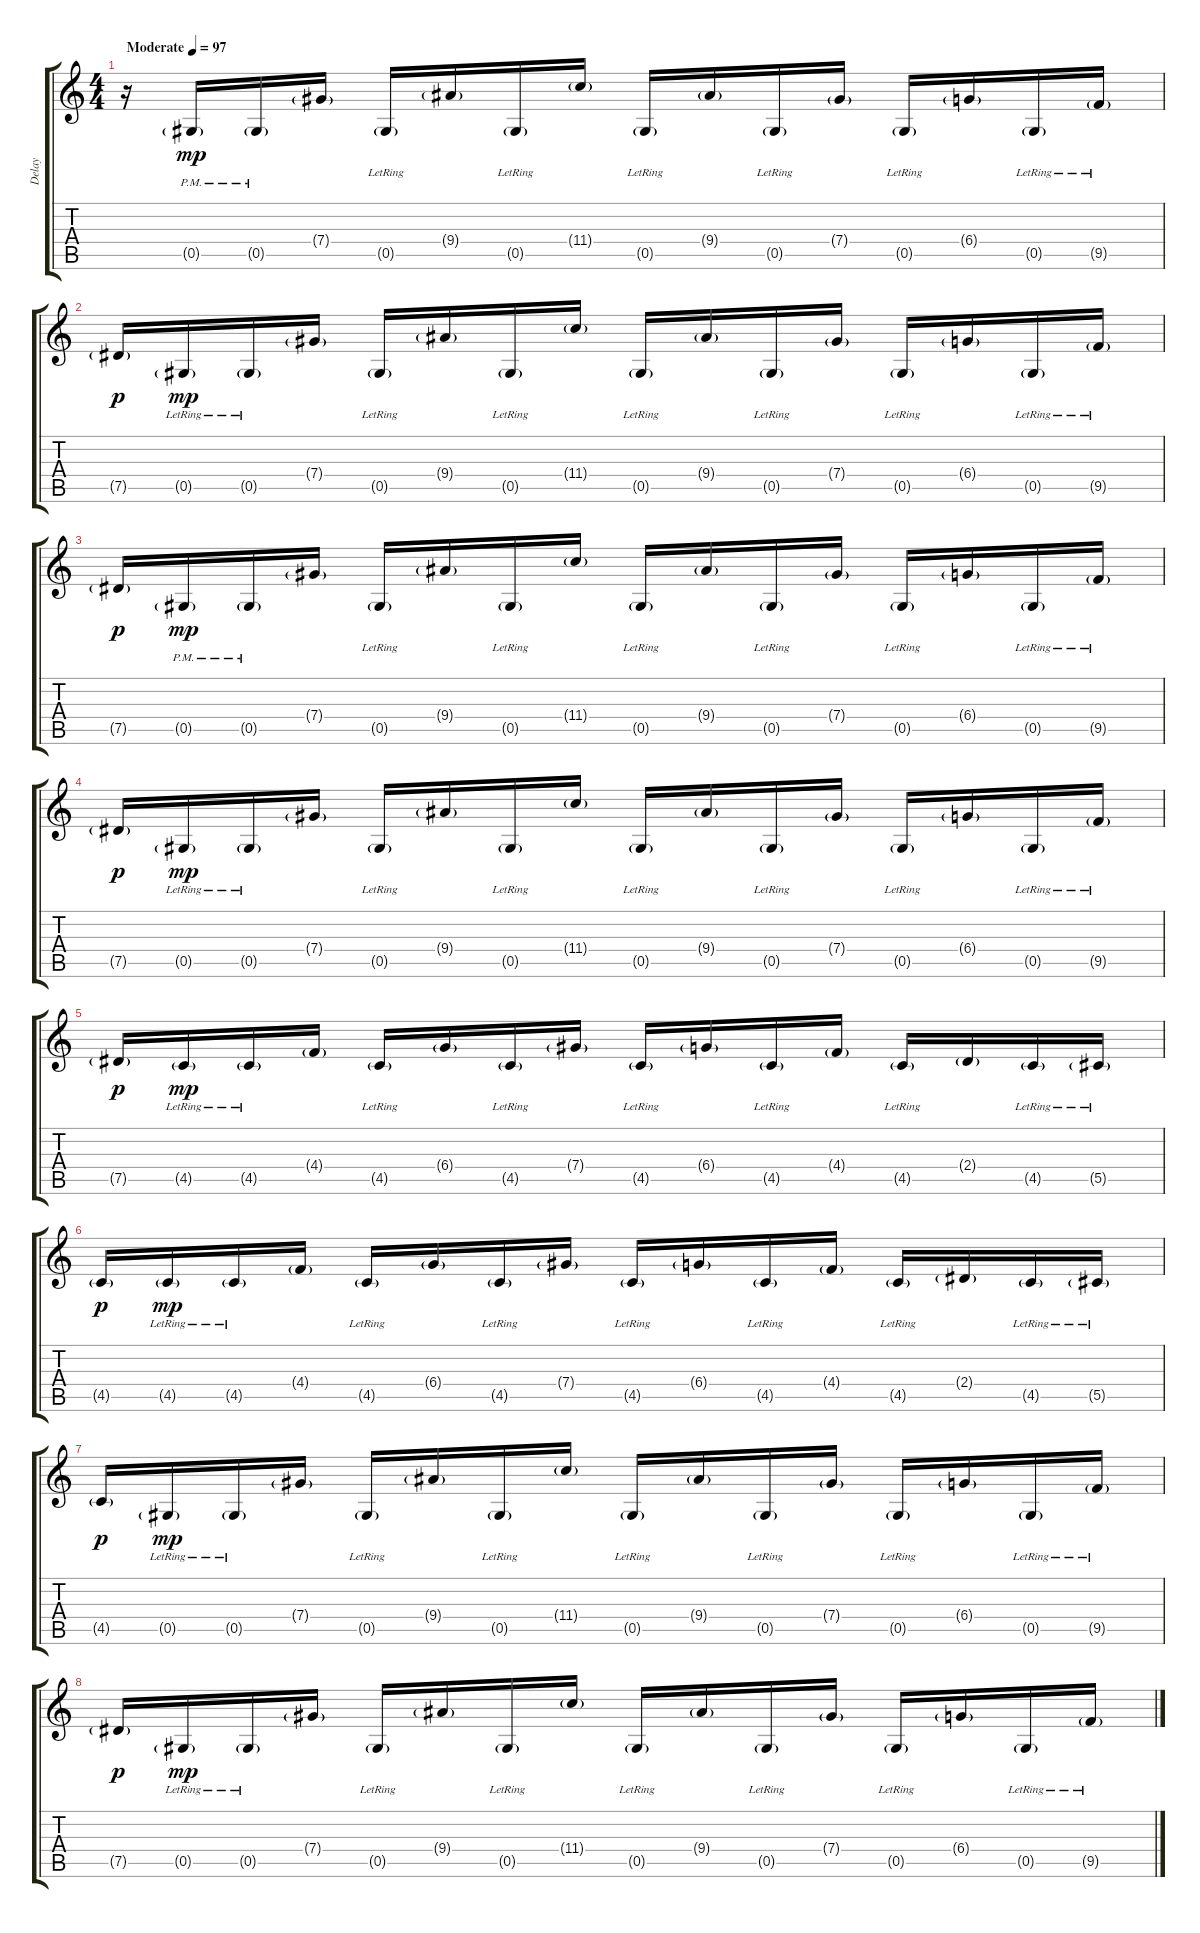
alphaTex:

\track ("Delay" "Delay") {instrument electricguitarjazz}
\staff {score tabs}
\tuning (Eb4 Bb3 Gb3 Db3 Ab2 Eb2) {hide}
\ts (4 4)
\tempo (97 "Moderate")
\clef g2
\ks c
r.16{dy mp instrument electricguitarjazz} 0.5{g pm}.16 0.5{g pm}.16 7.4{g}.16 0.5{g lr}.16 9.4{g}.16 0.5{g lr}.16 11.4{g}.16 0.5{g lr}.16 9.4{g}.16 0.5{g lr}.16 7.4{g}.16 0.5{g lr}.16 6.4{g}.16 0.5{g lr}.16 9.5{g lr}.16 |
7.5{g}.16{dy p} 0.5{g lr}.16{dy mp} 0.5{g lr}.16 7.4{g}.16 0.5{g lr}.16 9.4{g}.16 0.5{g lr}.16 11.4{g}.16 0.5{g lr}.16 9.4{g}.16 0.5{g lr}.16 7.4{g}.16 0.5{g lr}.16 6.4{g}.16 0.5{g lr}.16 9.5{g lr}.16 |
7.5{g}.16{dy p} 0.5{g pm}.16{dy mp} 0.5{g pm}.16 7.4{g}.16 0.5{g lr}.16 9.4{g}.16 0.5{g lr}.16 11.4{g}.16 0.5{g lr}.16 9.4{g}.16 0.5{g lr}.16 7.4{g}.16 0.5{g lr}.16 6.4{g}.16 0.5{g lr}.16 9.5{g lr}.16 |
7.5{g}.16{dy p} 0.5{g lr}.16{dy mp} 0.5{g lr}.16 7.4{g}.16 0.5{g lr}.16 9.4{g}.16 0.5{g lr}.16 11.4{g}.16 0.5{g lr}.16 9.4{g}.16 0.5{g lr}.16 7.4{g}.16 0.5{g lr}.16 6.4{g}.16 0.5{g lr}.16 9.5{g lr}.16 |
7.5{g}.16{dy p} 4.5{g lr}.16{dy mp} 4.5{g lr}.16 4.4{g}.16 4.5{g lr}.16 6.4{g}.16 4.5{g lr}.16 7.4{g}.16 4.5{g lr}.16 6.4{g}.16 4.5{g lr}.16 4.4{g}.16 4.5{g lr}.16 2.4{g}.16 4.5{g lr}.16 5.5{g lr}.16 |
4.5{g}.16{dy p} 4.5{g lr}.16{dy mp} 4.5{g lr}.16 4.4{g}.16 4.5{g lr}.16 6.4{g}.16 4.5{g lr}.16 7.4{g}.16 4.5{g lr}.16 6.4{g}.16 4.5{g lr}.16 4.4{g}.16 4.5{g lr}.16 2.4{g}.16 4.5{g lr}.16 5.5{g lr}.16 |
4.5{g}.16{dy p} 0.5{g lr}.16{dy mp} 0.5{g lr}.16 7.4{g}.16 0.5{g lr}.16 9.4{g}.16 0.5{g lr}.16 11.4{g}.16 0.5{g lr}.16 9.4{g}.16 0.5{g lr}.16 7.4{g}.16 0.5{g lr}.16 6.4{g}.16 0.5{g lr}.16 9.5{g lr}.16 |
7.5{g}.16{dy p} 0.5{g lr}.16{dy mp} 0.5{g lr}.16 7.4{g}.16 0.5{g lr}.16 9.4{g}.16 0.5{g lr}.16 11.4{g}.16 0.5{g lr}.16 9.4{g}.16 0.5{g lr}.16 7.4{g}.16 0.5{g lr}.16 6.4{g}.16 0.5{g lr}.16 9.5{g lr}.16
